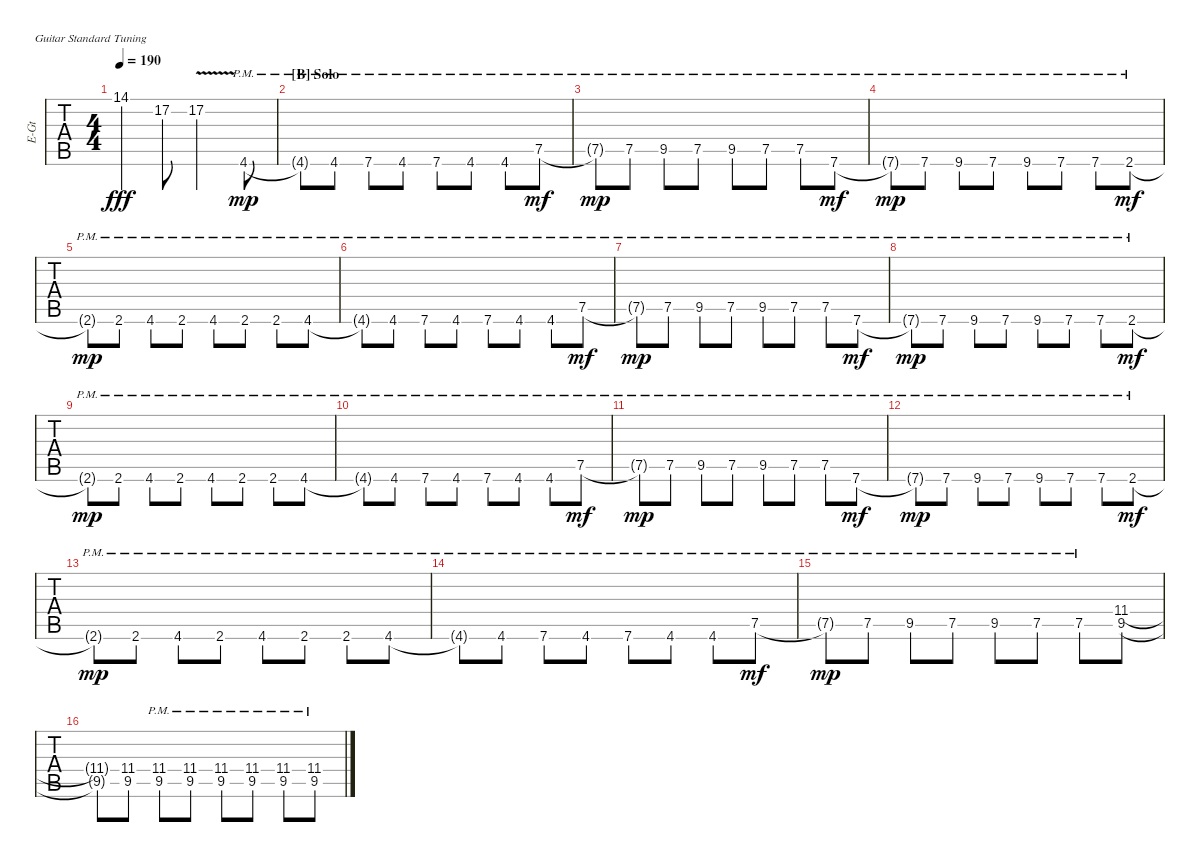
\defaultSystemsLayout 4
\bracketExtendMode groupsimilarinstruments
\otherSystemsTrackNameOrientation horizontal
\track ("Cole Train" "E-Gt") {instrument distortionguitar}
\staff {tabs}
\tuning (E4 B3 G3 D3 A2 E2)
\ts (4 4)
\tempo 190
\clef g2
\ks c
14.1{t acc #}.4{dy fff} 17.2.8 17.2{v}.2 4.6{pm acc #}.8{dy mp} |
\section ("B" "Solo")
4.6{pm t acc #}.8 4.6{pm acc #}.8 7.6{pm}.8 4.6{pm acc #}.8 7.6{pm}.8 4.6{pm acc #}.8 4.6{pm acc #}.8 7.5{pm}.8{dy mf} |
7.5{pm t}.8{dy mp} 7.5{pm}.8 9.5{pm acc #}.8 7.5{pm}.8 9.5{pm acc #}.8 7.5{pm}.8 7.5{pm}.8 7.6{pm}.8{dy mf} |
7.6{pm t}.8{dy mp} 7.6{pm}.8 9.6{pm acc #}.8 7.6{pm}.8 9.6{pm acc #}.8 7.6{pm}.8 7.6{pm}.8 2.6{pm acc #}.8{dy mf} |
2.6{pm t acc #}.8{dy mp} 2.6{pm acc #}.8 4.6{pm acc #}.8 2.6{pm acc #}.8 4.6{pm acc #}.8 2.6{pm acc #}.8 2.6{pm acc #}.8 4.6{pm acc #}.8 |
4.6{pm t acc #}.8 4.6{pm acc #}.8 7.6{pm}.8 4.6{pm acc #}.8 7.6{pm}.8 4.6{pm acc #}.8 4.6{pm acc #}.8 7.5{pm}.8{dy mf} |
7.5{pm t}.8{dy mp} 7.5{pm}.8 9.5{pm acc #}.8 7.5{pm}.8 9.5{pm acc #}.8 7.5{pm}.8 7.5{pm}.8 7.6{pm}.8{dy mf} |
7.6{pm t}.8{dy mp} 7.6{pm}.8 9.6{pm acc #}.8 7.6{pm}.8 9.6{pm acc #}.8 7.6{pm}.8 7.6{pm}.8 2.6{pm acc #}.8{dy mf} |
2.6{pm t acc #}.8{dy mp} 2.6{pm acc #}.8 4.6{pm acc #}.8 2.6{pm acc #}.8 4.6{pm acc #}.8 2.6{pm acc #}.8 2.6{pm acc #}.8 4.6{pm acc #}.8 |
4.6{pm t acc #}.8 4.6{pm acc #}.8 7.6{pm}.8 4.6{pm acc #}.8 7.6{pm}.8 4.6{pm acc #}.8 4.6{pm acc #}.8 7.5{pm}.8{dy mf} |
7.5{pm t}.8{dy mp} 7.5{pm}.8 9.5{pm acc #}.8 7.5{pm}.8 9.5{pm acc #}.8 7.5{pm}.8 7.5{pm}.8 7.6{pm}.8{dy mf} |
7.6{pm t}.8{dy mp} 7.6{pm}.8 9.6{pm acc #}.8 7.6{pm}.8 9.6{pm acc #}.8 7.6{pm}.8 7.6{pm}.8 2.6{pm acc #}.8{dy mf} |
2.6{pm t acc #}.8{dy mp} 2.6{pm acc #}.8 4.6{pm acc #}.8 2.6{pm acc #}.8 4.6{pm acc #}.8 2.6{pm acc #}.8 2.6{pm acc #}.8 4.6{pm acc #}.8 |
4.6{pm t acc #}.8 4.6{pm acc #}.8 7.6{pm}.8 4.6{pm acc #}.8 7.6{pm}.8 4.6{pm acc #}.8 4.6{pm acc #}.8 7.5{pm}.8{dy mf} |
7.5{pm t}.8{dy mp} 7.5{pm}.8 9.5{pm acc #}.8 7.5{pm}.8 9.5{pm acc #}.8 7.5{pm}.8 7.5{pm}.8 (9.5{acc #} 11.4{acc #}).8 |
(9.5{t acc #} 11.4{t acc #}).8 (9.5{acc #} 11.4{acc #}).8 (9.5{pm acc #} 11.4{pm acc #}).8 (9.5{pm acc #} 11.4{pm acc #}).8 (9.5{pm acc #} 11.4{pm acc #}).8 (9.5{pm acc #} 11.4{pm acc #}).8 (9.5{pm acc #} 11.4{pm acc #}).8 (9.5{pm acc #} 11.4{pm acc #}).8
